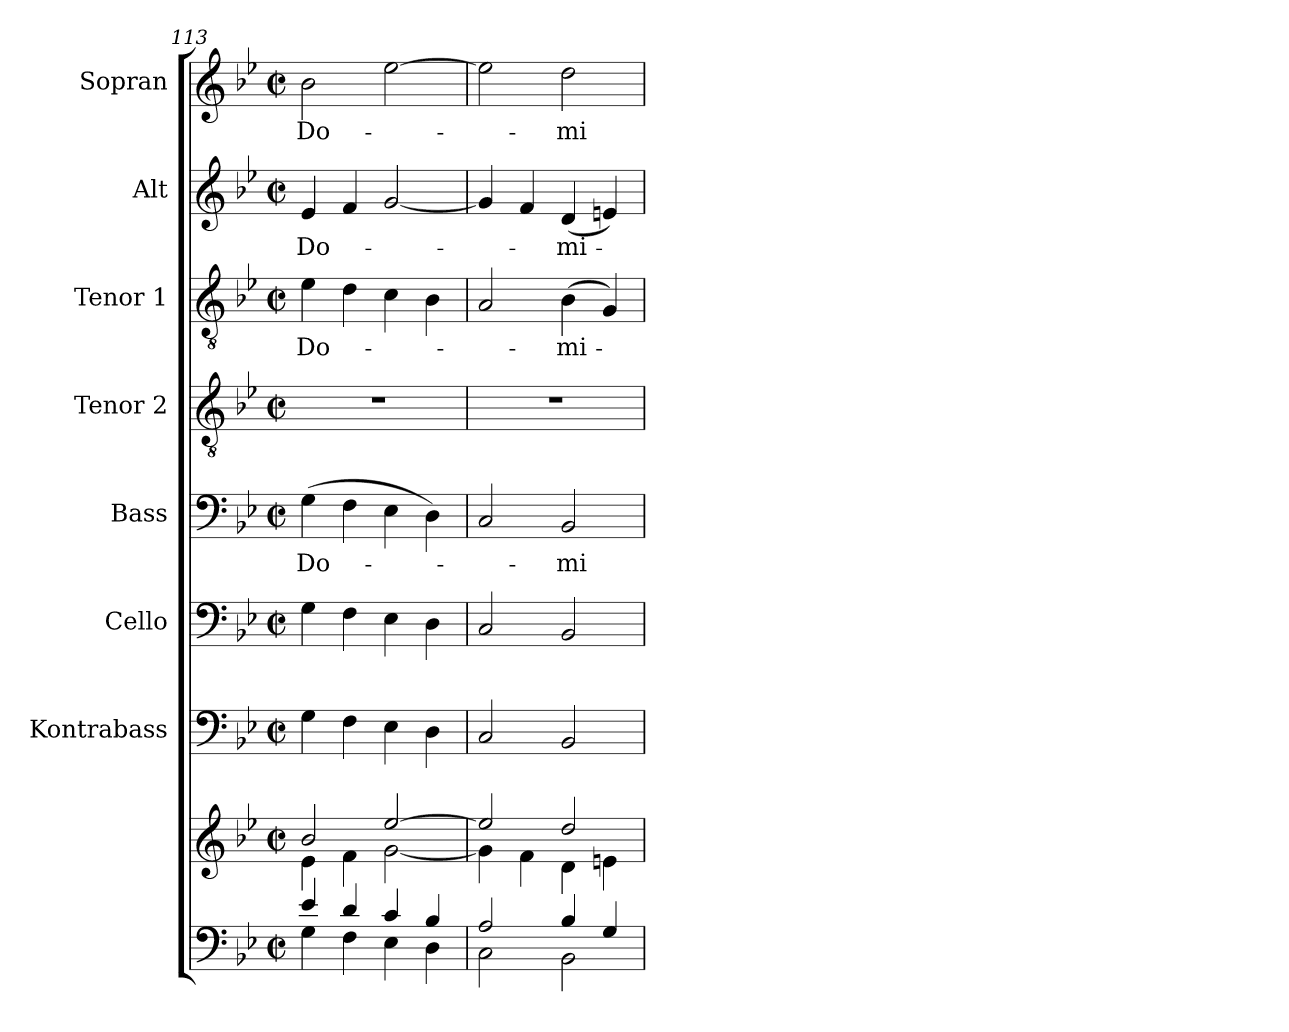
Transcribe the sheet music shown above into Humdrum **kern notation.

**kern	**kern	**kern	**kern	**kern	**text	**kern	**kern	**text	**kern	**text	**kern	**text
*part8	*part8	*part7	*part6	*part5	*part5	*part4	*part3	*part3	*part2	*part2	*part1	*part1
*staff9	*staff8	*staff7	*staff6	*staff5	*staff5	*staff4	*staff3	*staff3	*staff2	*staff2	*staff1	*staff1
*	*	*I"Kontrabass	*I"Cello	*I"Bass	*	*I"Tenor 2	*I"Tenor 1	*	*I"Alt	*	*I"Sopran	*
*	*	*I'Kb.	*	*I'B.	*	*I'T. 2	*I'T. 1	*	*I'A.	*	*I'S.	*
!!LO:PB:g=z
*clefF4	*clefG2	*clefF4	*clefF4	*clefF4	*	*clefGv2	*clefGv2	*	*clefG2	*	*clefG2	*
*	*	*ITrd7c12	*	*	*	*	*	*	*	*	*	*
*k[b-e-]	*k[b-e-]	*k[b-e-]	*k[b-e-]	*k[b-e-]	*	*k[b-e-]	*k[b-e-]	*	*k[b-e-]	*	*k[b-e-]	*
*B-:	*B-:	*B-:	*B-:	*B-:	*	*B-:	*B-:	*	*B-:	*	*B-:	*
*M2/2	*M2/2	*M2/2	*M2/2	*M2/2	*	*M2/2	*M2/2	*	*M2/2	*	*M2/2	*
*met(c|)	*met(c|)	*met(c|)	*met(c|)	*met(c|)	*	*met(c|)	*met(c|)	*	*met(c|)	*	*met(c|)	*
=113	=113	=113	=113	=113	=113	=113	=113	=113	=113	=113	=113	=113
*^	*^	*	*	*	*	*	*	*	*	*	*	*
!	!	!	!	!	!	!	!LO:LY:b	!	!	!LO:LY:b	!	!LO:LY:b	!	!LO:LY:b
4e-/	4G\	2b-/	4e-\	4GG\	4G\	(>4G\	Do-	1r	4e-\	Do-	4e-/	Do-	2b-\	Do-
4d/	4F\	.	4f\	4FF\	4F\	4F\	.	.	4d\	.	4f/	.	.	.
4c/	4E-\	[>2ee-/	[<2g\	4EE-\	4E-\	4E-\	.	.	4c\	.	[2g/	.	[2ee-\	.
4B-/	4D\	.	.	4DD\	4D\	4D\)	.	.	4B-\	.	.	.	.	.
=114	=114	=114	=114	=114	=114	=114	=114	=114	=114	=114	=114	=114	=114	=114
2A/	2C\	2ee-/]	4g\]	2CC/	2C/	2C/	.	1r	2A/	.	4g/]	.	2ee-\]	.
.	.	.	4f\	.	.	.	.	.	.	.	4f/	.	.	.
!	!	!	!	!	!	!	!LO:LY:b	!	!	!LO:LY:b	!	!LO:LY:b	!	!LO:LY:b
4B-/	2BB-\	2dd/	4d\	2BBB-/	2BB-/	2BB-/	-mi-	.	(>4B-\	-mi-	(<4d/	-mi-	2dd\	-mi-
4G/	.	.	4en\	.	.	.	.	.	4G/)	.	4en/)	.	.	.
*v	*v	*	*	*	*	*	*	*	*	*	*	*	*	*
*	*v	*v	*	*	*	*	*	*	*	*	*	*	*
=	=	=	=	=	=	=	=	=	=	=	=	=
*-	*-	*-	*-	*-	*-	*-	*-	*-	*-	*-	*-	*-
